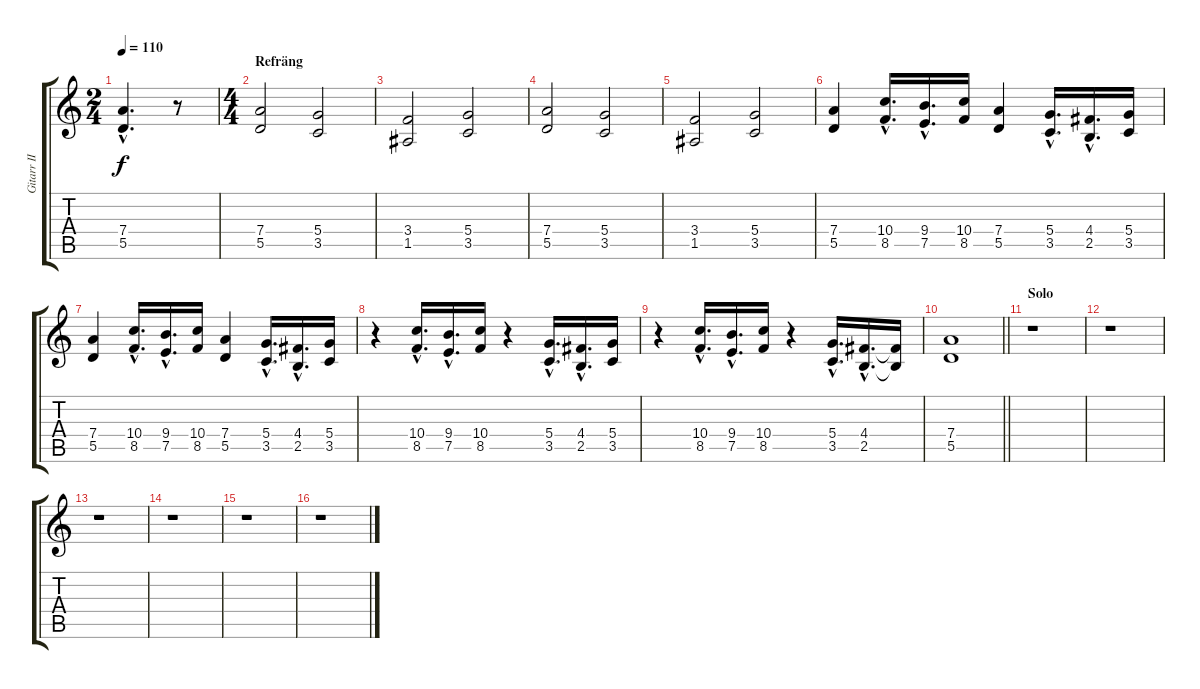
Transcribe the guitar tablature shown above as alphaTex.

\track ("Gitarr II" "Gitarr II") {instrument overdrivenguitar}
\staff {score tabs}
\tuning (E4 B3 G3 D3 A2 E2) {hide}
\ts (2 4)
\tempo 110
\clef g2
\ks c
(7.4{hac} 5.5{hac}).4{d dy f} r.8 |
\ts (4 4)
\section ("" "Refräng")
(7.4 5.5).2 (5.4 3.5).2 |
(3.4 1.5).2 (5.4 3.5).2 |
(7.4 5.5).2 (5.4 3.5).2 |
(3.4 1.5).2 (5.4 3.5).2 |
(7.4 5.5).4 (10.4{hac} 8.5{hac}).16{d} (9.4{hac} 7.5{hac}).16{d} (10.4 8.5).16 (7.4 5.5).4 (5.4{hac} 3.5{hac}).16{d} (4.4{hac} 2.5{hac}).16{d} (5.4 3.5).16 |
(7.4 5.5).4 (10.4{hac} 8.5{hac}).16{d} (9.4{hac} 7.5{hac}).16{d} (10.4 8.5).16 (7.4 5.5).4 (5.4{hac} 3.5{hac}).16{d} (4.4{hac} 2.5{hac}).16{d} (5.4 3.5).16 |
r.4 (10.4{hac} 8.5{hac}).16{d} (9.4{hac} 7.5{hac}).16{d} (10.4 8.5).16 r.4 (5.4{hac} 3.5{hac}).16{d} (4.4{hac} 2.5{hac}).16{d} (5.4 3.5).16 |
r.4 (10.4{hac} 8.5{hac}).16{d} (9.4{hac} 7.5{hac}).16{d} (10.4 8.5).16 r.4 (5.4{hac} 3.5{hac}).16{d} (4.4{hac} 2.5{hac}).16{d} (4.4{t} 2.5{t}).16 |
\barLineRight lightlight
(7.4 5.5).1 |
\section ("" "Solo")
r.1 |
r.1 |
r.1 |
r.1 |
r.1 |
r.1
